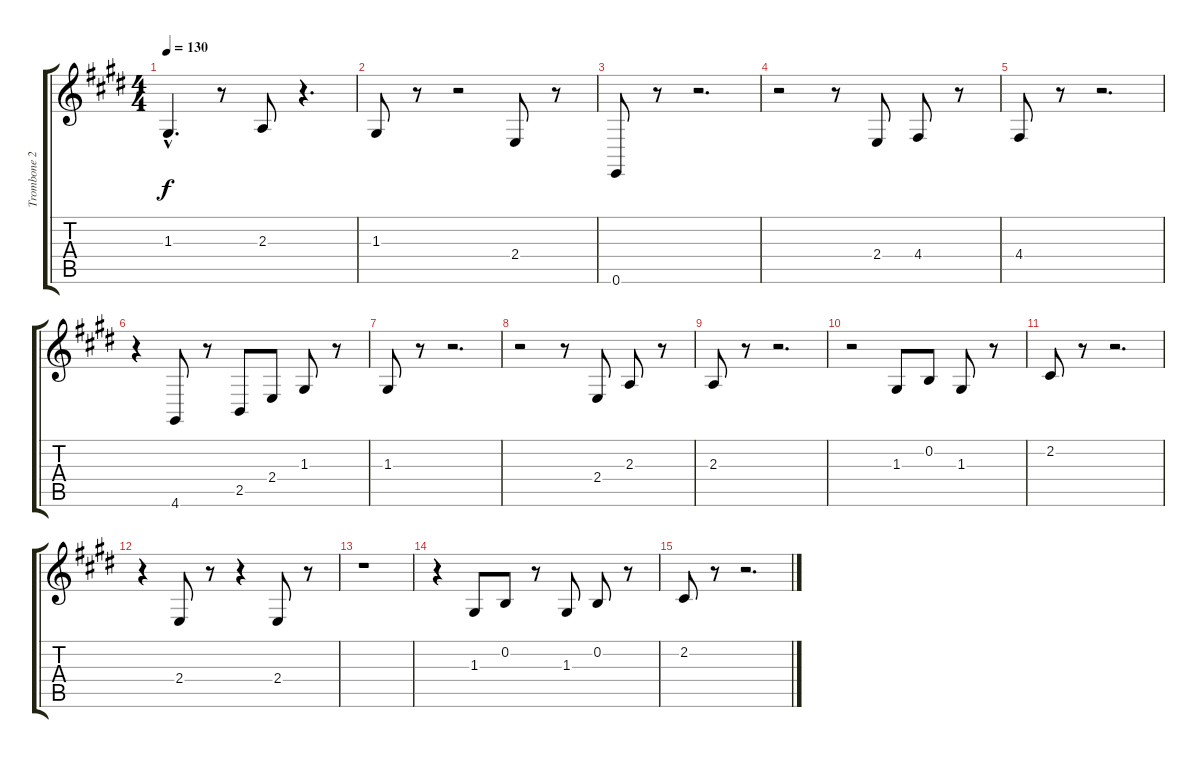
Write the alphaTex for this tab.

\track ("Trombone 2" "Trombone 2") {instrument trombone}
\staff {score tabs}
\tuning (E4 B3 G3 D3 A2 E2) {hide}
\ts (4 4)
\tempo 130
\clef g2
\ks e
1.3{hac}.4{d dy f} r.8 2.3.8 r.4{d} |
1.3.8 r.8 r.2 2.4.8 r.8 |
0.6.8 r.8 r.2{d} |
r.2 r.8 2.4.8 4.4.8 r.8 |
4.4.8 r.8 r.2{d} |
r.4 4.6.8 r.8 2.5.8 2.4.8 1.3.8 r.8 |
1.3.8 r.8 r.2{d} |
r.2 r.8 2.4.8 2.3.8 r.8 |
2.3.8 r.8 r.2{d} |
r.2 1.3.8 0.2.8 1.3.8 r.8 |
2.2.8 r.8 r.2{d} |
r.4 2.4.8 r.8 r.4 2.4.8 r.8 |
r.1 |
r.4 1.3.8{volume 12} 0.2.8 r.8 1.3.8 0.2.8 r.8 |
2.2.8 r.8 r.2{d}
